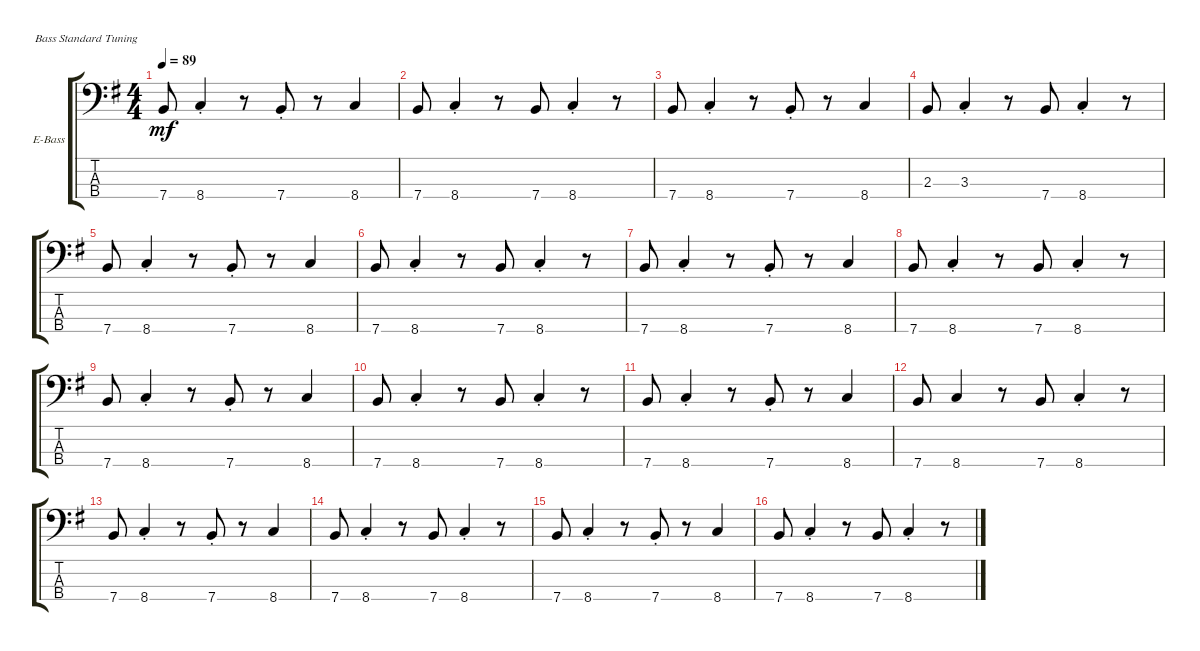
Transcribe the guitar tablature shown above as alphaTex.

\bracketExtendMode groupsimilarinstruments
\firstSystemTrackNameOrientation horizontal
\otherSystemsTrackNameOrientation horizontal
\track ("Bass" "E-Bass") {instrument electricbassfinger}
\staff {score tabs}
\tuning (G2 D2 A1 E1)
\ts (4 4)
\tempo 89
\clef f4
\scale
0.333333
\ks eminor
7.4.8{dy mf} 8.4{st}.4 r.8 7.4{st}.8 r.8 8.4.4 |
\scale
0.333333 7.4.8 8.4{st}.4 r.8 7.4.8 8.4{st}.4 r.8 |
\scale
0.333333 7.4.8 8.4{st}.4 r.8 7.4{st}.8 r.8 8.4.4 |
\scale
0.333333 2.3.8 3.3{st}.4 r.8 7.4.8 8.4{st}.4 r.8 |
\scale
0.333333 7.4.8 8.4{st}.4 r.8 7.4{st}.8 r.8 8.4.4 |
\scale
0.333333 7.4.8 8.4{st}.4 r.8 7.4.8 8.4{st}.4 r.8 |
\scale
0.333333 7.4.8 8.4{st}.4 r.8 7.4{st}.8 r.8 8.4.4 |
\scale
0.34684 7.4.8 8.4{st}.4 r.8 7.4.8 8.4{st}.4 r.8 |
\scale
0.309562 7.4.8 8.4{st}.4 r.8 7.4{st}.8 r.8 8.4.4 |
\scale
0.343598 7.4.8 8.4{st}.4 r.8 7.4.8 8.4{st}.4 r.8 |
\scale
0.333882 7.4.8 8.4{st}.4 r.8 7.4{st}.8 r.8 8.4.4 |
\scale
0.351974 7.4.8 8.4.4 r.8 7.4.8 8.4{st}.4 r.8 |
\scale
0.314145 7.4.8 8.4{st}.4 r.8 7.4{st}.8 r.8 8.4.4 |
\scale
0.337043 7.4.8 8.4{st}.4 r.8 7.4.8 8.4{st}.4 r.8 |
\scale
0.322734 7.4.8 8.4{st}.4 r.8 7.4{st}.8 r.8 8.4.4 |
\scale
0.340223 7.4.8 8.4{st}.4 r.8 7.4.8 8.4{st}.4 r.8
